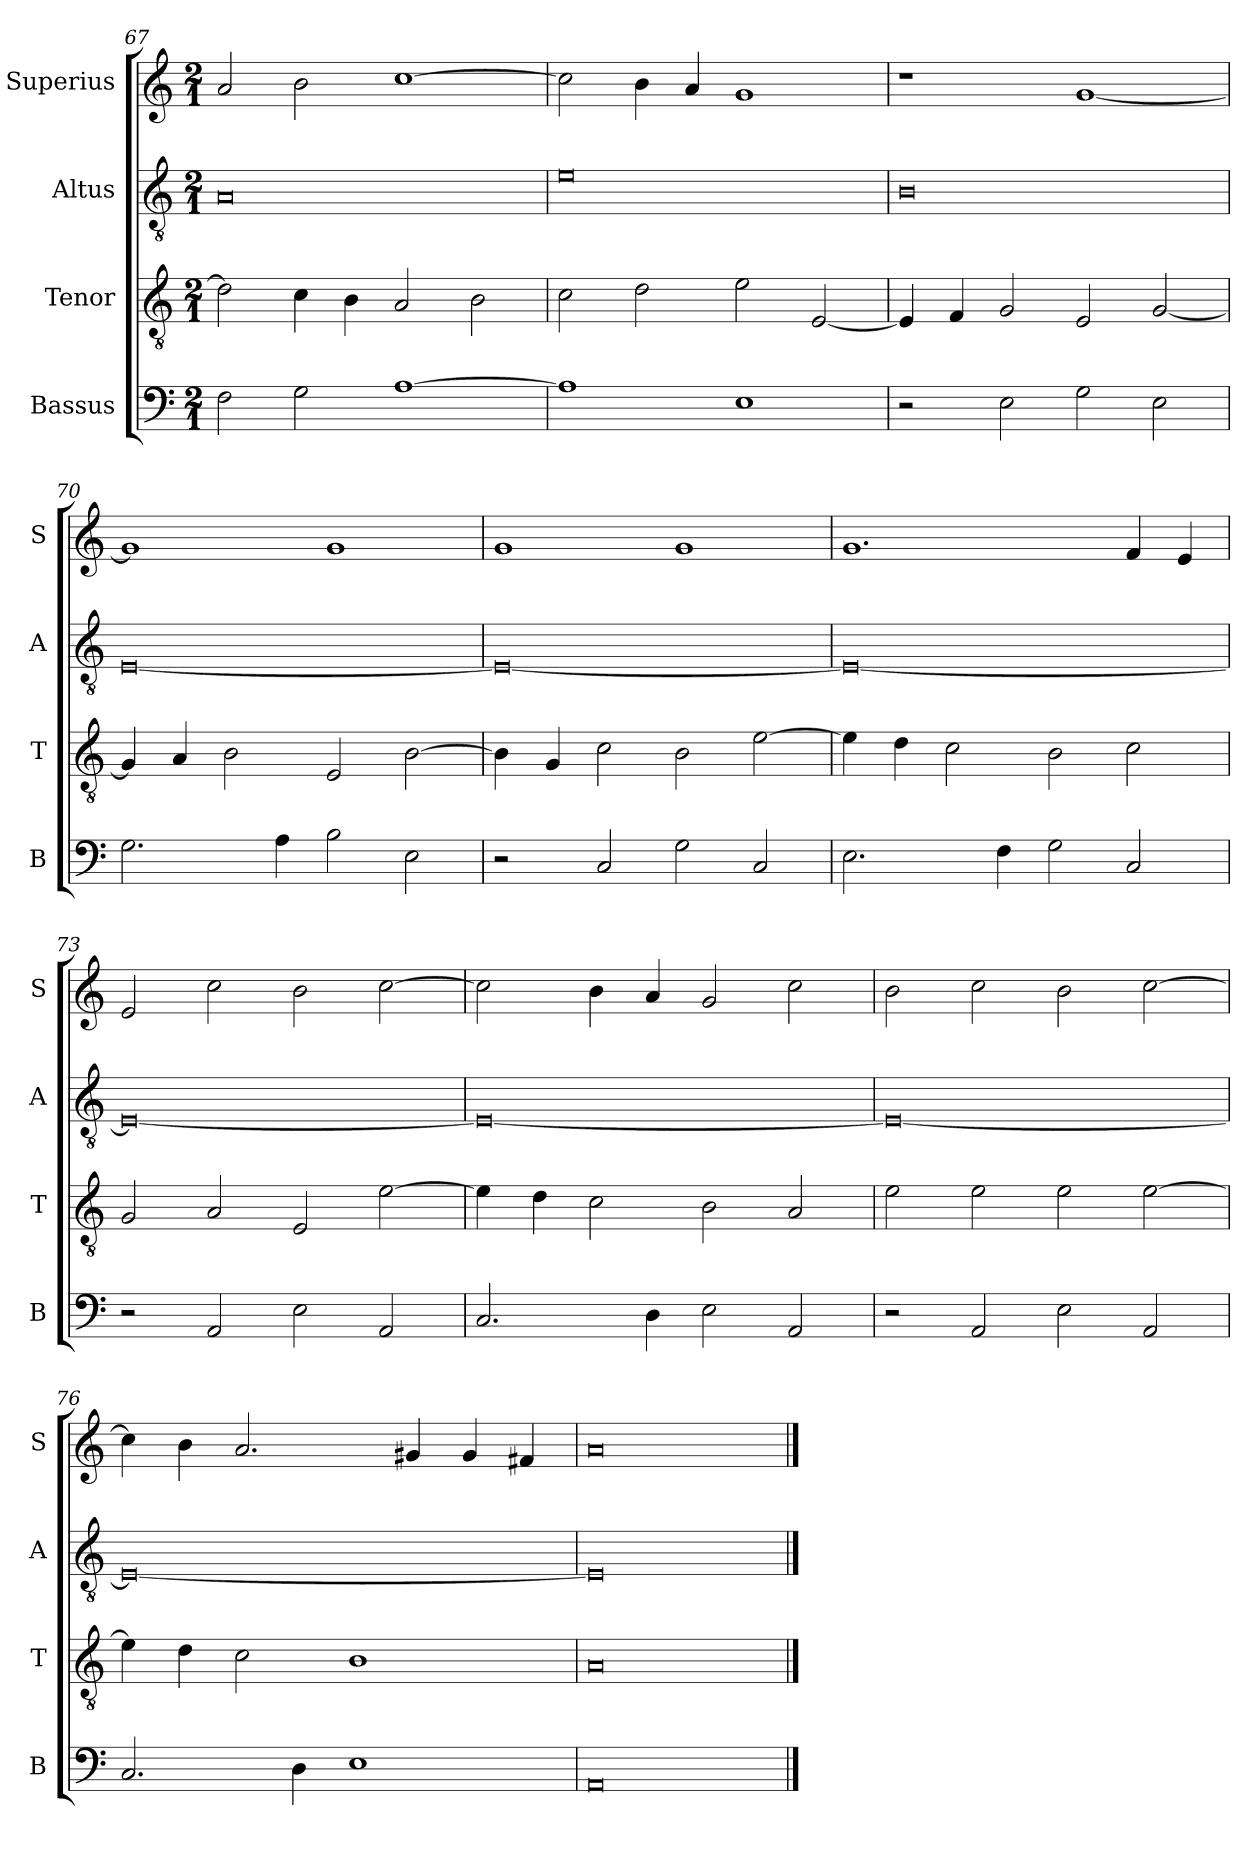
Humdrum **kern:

**kern	**kern	**kern	**kern
*part4	*part3	*part2	*part1
*staff4	*staff3	*staff2	*staff1
*I"Bassus	*I"Tenor	*I"Altus	*I"Superius
*I'B	*I'T	*I'A	*I'S
*clefF4	*clefGv2	*clefGv2	*clefG2
*k[]	*k[]	*k[]	*k[]
*M2/1	*M2/1	*M2/1	*M2/1
=67	=67	=67	=67
2F\	2d\]	0A	2a/
2G\	4c\	.	2b\
.	4B\	.	.
[1A	2A/	.	[1cc
.	2B\	.	.
=68	=68	=68	=68
1A]	2c\	0e	2cc\]
.	2d\	.	4b\
.	.	.	4a/
1E	2e\	.	1g
.	[2E/	.	.
=69	=69	=69	=69
2r	4E/]	0B	1r
.	4F/	.	.
2E\	2G/	.	.
2G\	2E/	.	[1g
2E\	[2G/	.	.
=70	=70	=70	=70
2.G\	4G/]	[0E	1g]
.	4A/	.	.
.	2B\	.	.
4A\	.	.	.
2B\	2E/	.	1g
2E\	[2B\	.	.
=71	=71	=71	=71
2r	4B\]	0E_	1g
.	4G/	.	.
2C/	2c\	.	.
2G\	2B\	.	1g
2C/	[2e\	.	.
=72	=72	=72	=72
2.E\	4e\]	0E_	1.g
.	4d\	.	.
.	2c\	.	.
4F\	.	.	.
2G\	2B\	.	.
2C/	2c\	.	4f/
.	.	.	4e/
=73	=73	=73	=73
2r	2G/	0E_	2e/
2AA/	2A/	.	2cc\
2E\	2E/	.	2b\
2AA/	[2e\	.	[2cc\
=74	=74	=74	=74
2.C/	4e\]	0E_	2cc\]
.	4d\	.	.
.	2c\	.	4b\
4D\	.	.	4a/
2E\	2B\	.	2g/
2AA/	2A/	.	2cc\
=75	=75	=75	=75
2r	2e\	0E_	2b\
2AA/	2e\	.	2cc\
2E\	2e\	.	2b\
2AA/	[2e\	.	[2cc\
=76	=76	=76	=76
2.C/	4e\]	0E_	4cc\]
.	4d\	.	4b\
.	2c\	.	2.a/
4D\	.	.	.
1E	1B	.	.
.	.	.	4g#X/
.	.	.	4g#/
.	.	.	4f#X/
=77	=77	=77	=77
0AA	0A	0E]	0a
==	==	==	==
*-	*-	*-	*-
